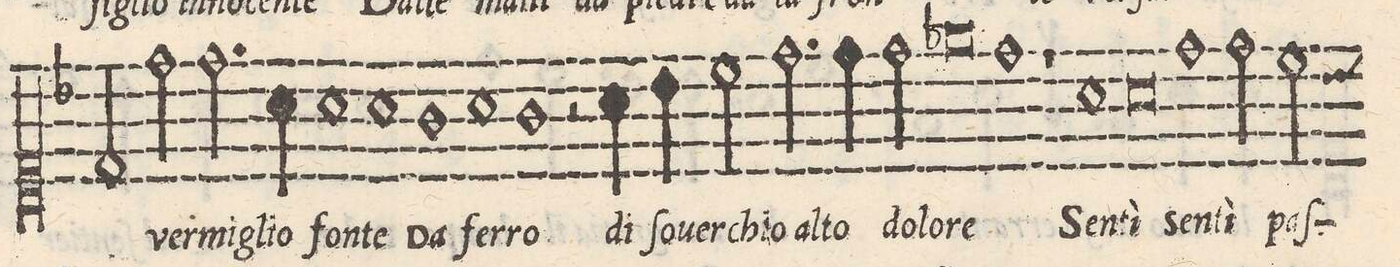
**kern	**text
*I"CANTO	*
*clefC1	*
*k[b-]	*
*met(C|)	*
*M2/1	*
2d/	.
2dd\	ver-
2.dd\	-mi-
4a\	-glio
=34-	=34-
1a	fon-
1a	-te
=35-	=35-
1g	Da
1a	fer-
=36-	=36-
1g	-ro
2r	.
4a\	di
4b-\	ſo-
=37-	=37-
2cc\	-uer
2.dd\	chio_al-
4dd\	-to
2dd\	do-
=38-	=38-
0ee-X	-lo-
=39-	=39-
1dd	-re
1r	.
=40-	=40-
1a	Sen-
0a	-ti
=41-	=41-
1dd	Sen-
=42-	=42-
2dd\	-ti
2cc\	paſ-
*-	*-
